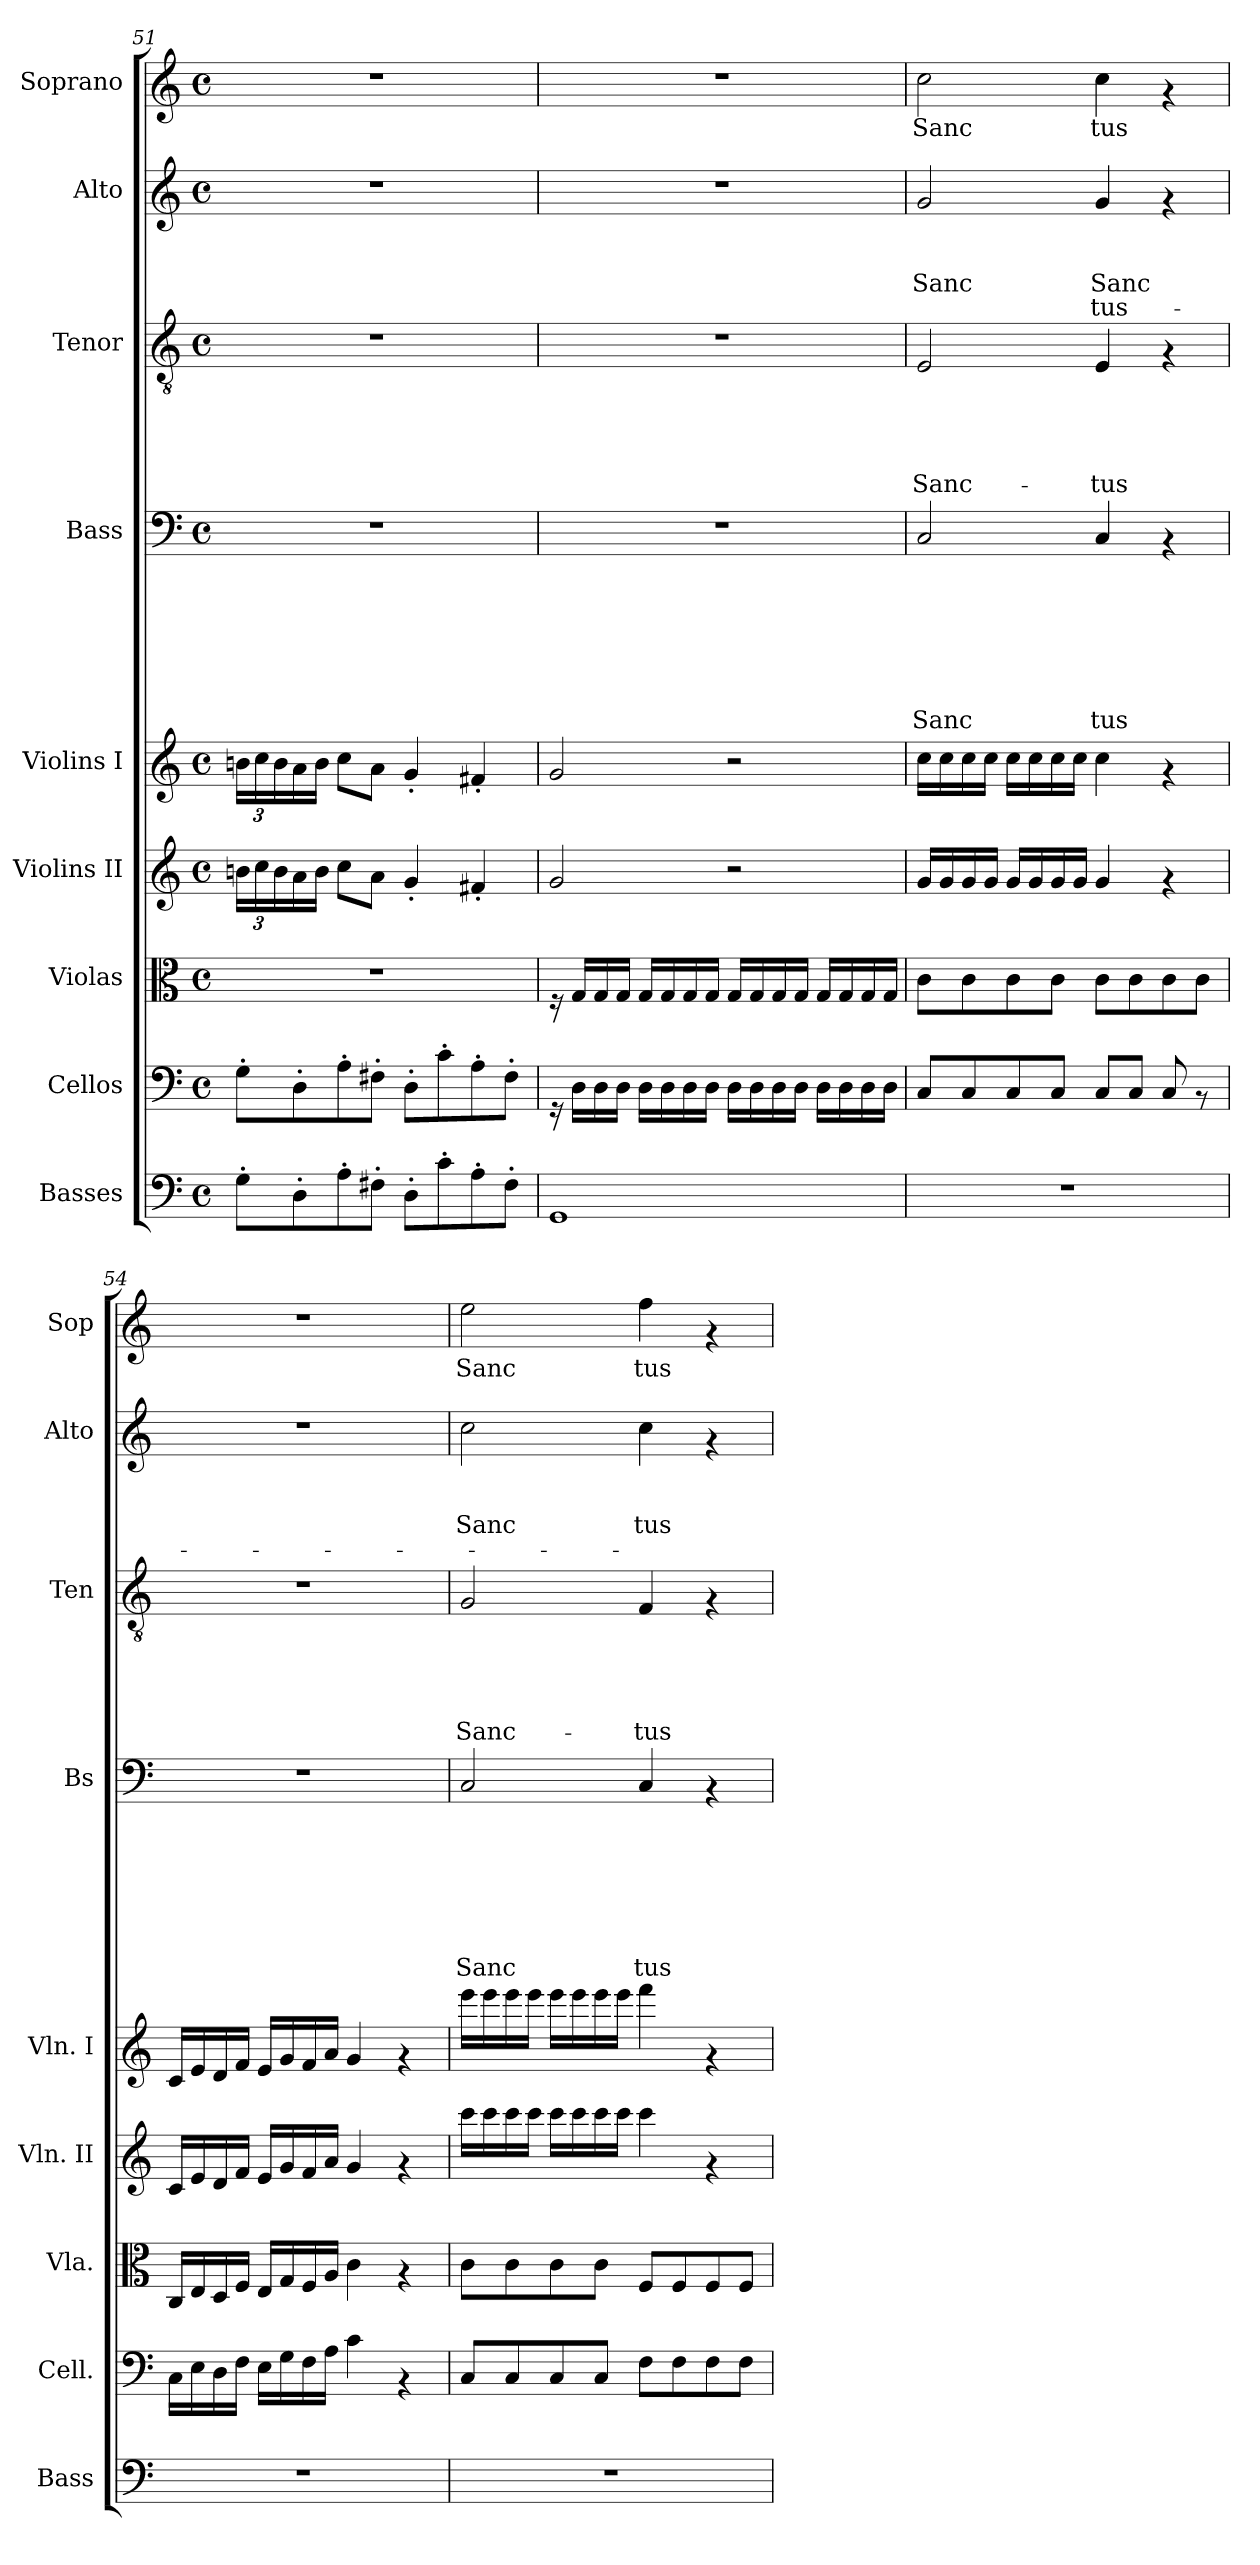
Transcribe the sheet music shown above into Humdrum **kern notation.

**kern	**kern	**kern	**kern	**kern	**kern	**text	**text	**text	**text	**text	**text	**text	**kern	**text	**text	**text	**text	**text	**kern	**text	**text	**text	**text	**kern	**text
*part9	*part8	*part7	*part6	*part5	*part4	*part4	*part4	*part4	*part4	*part4	*part4	*part4	*part3	*part3	*part3	*part3	*part3	*part3	*part2	*part2	*part2	*part2	*part2	*part1	*part1
*staff9	*staff8	*staff7	*staff6	*staff5	*staff4	*staff4	*staff4	*staff4	*staff4	*staff4	*staff4	*staff4	*staff3	*staff3	*staff3	*staff3	*staff3	*staff3	*staff2	*staff2	*staff2	*staff2	*staff2	*staff1	*staff1
*I"Basses	*I"Cellos	*I"Violas	*I"Violins II	*I"Violins I	*I"Bass	*	*	*	*	*	*	*	*I"Tenor	*	*	*	*	*	*I"Alto	*	*	*	*	*I"Soprano	*
*I'Bass	*I'Cell.	*I'Vla.	*I'Vln. II	*I'Vln. I	*I'Bs	*	*	*	*	*	*	*	*I'Ten	*	*	*	*	*	*I'Alto	*	*	*	*	*I'Sop	*
*clefF4	*clefF4	*clefC3	*clefG2	*clefG2	*clefF4	*	*	*	*	*	*	*	*clefGv2	*	*	*	*	*	*clefG2	*	*	*	*	*clefG2	*
*ITrd7c12	*	*	*	*	*	*	*	*	*	*	*	*	*	*	*	*	*	*	*	*	*	*	*	*	*
*k[]	*k[]	*k[]	*k[]	*k[]	*k[]	*	*	*	*	*	*	*	*k[]	*	*	*	*	*	*k[]	*	*	*	*	*k[]	*
*C:	*C:	*C:	*C:	*C:	*C:	*	*	*	*	*	*	*	*C:	*	*	*	*	*	*C:	*	*	*	*	*C:	*
*M4/4	*M4/4	*M4/4	*M4/4	*M4/4	*M4/4	*	*	*	*	*	*	*	*M4/4	*	*	*	*	*	*M4/4	*	*	*	*	*M4/4	*
*met(c)	*met(c)	*met(c)	*met(c)	*met(c)	*met(c)	*	*	*	*	*	*	*	*met(c)	*	*	*	*	*	*met(c)	*	*	*	*	*met(c)	*
*	*	*	*Xbrackettup	*Xbrackettup	*	*	*	*	*	*	*	*	*	*	*	*	*	*	*	*	*	*	*	*	*
=51	=51	=51	=51	=51	=51	=51	=51	=51	=51	=51	=51	=51	=51	=51	=51	=51	=51	=51	=51	=51	=51	=51	=51	=51	=51
8GG'>\L	8G'>\L	1r	24bn\LL	24bn\LL	1r	.	.	.	.	.	.	.	1r	.	.	.	.	.	1r	.	.	.	.	1r	.
.	.	.	24cc\	24cc\	.	.	.	.	.	.	.	.	.	.	.	.	.	.	.	.	.	.	.	.	.
.	.	.	24b\	24b\	.	.	.	.	.	.	.	.	.	.	.	.	.	.	.	.	.	.	.	.	.
8DD'>\	8D'>\	.	16a\	16a\	.	.	.	.	.	.	.	.	.	.	.	.	.	.	.	.	.	.	.	.	.
.	.	.	16b\JJ	16b\JJ	.	.	.	.	.	.	.	.	.	.	.	.	.	.	.	.	.	.	.	.	.
8AA'>\	8A'>\	.	8cc\L	8cc\L	.	.	.	.	.	.	.	.	.	.	.	.	.	.	.	.	.	.	.	.	.
8FF#X'>\J	8F#X'>\J	.	8a\J	8a\J	.	.	.	.	.	.	.	.	.	.	.	.	.	.	.	.	.	.	.	.	.
8DD'>\L	8D'>\L	.	4g'</	4g'</	.	.	.	.	.	.	.	.	.	.	.	.	.	.	.	.	.	.	.	.	.
8C'>\	8c'>\	.	.	.	.	.	.	.	.	.	.	.	.	.	.	.	.	.	.	.	.	.	.	.	.
8AA'>\	8A'>\	.	4f#X'</	4f#X'</	.	.	.	.	.	.	.	.	.	.	.	.	.	.	.	.	.	.	.	.	.
8FF#'>\J	8F#'>\J	.	.	.	.	.	.	.	.	.	.	.	.	.	.	.	.	.	.	.	.	.	.	.	.
!!LO:PB:g=z
=52	=52	=52	=52	=52	=52	=52	=52	=52	=52	=52	=52	=52	=52	=52	=52	=52	=52	=52	=52	=52	=52	=52	=52	=52	=52
1GGG	16rGG	16rF	2g/	2g/	1r	.	.	.	.	.	.	.	1r	.	.	.	.	.	1r	.	.	.	.	1r	.
.	16D\LL	16G/LL	.	.	.	.	.	.	.	.	.	.	.	.	.	.	.	.	.	.	.	.	.	.	.
.	16D\	16G/	.	.	.	.	.	.	.	.	.	.	.	.	.	.	.	.	.	.	.	.	.	.	.
.	16D\JJ	16G/JJ	.	.	.	.	.	.	.	.	.	.	.	.	.	.	.	.	.	.	.	.	.	.	.
.	16D\LL	16G/LL	.	.	.	.	.	.	.	.	.	.	.	.	.	.	.	.	.	.	.	.	.	.	.
.	16D\	16G/	.	.	.	.	.	.	.	.	.	.	.	.	.	.	.	.	.	.	.	.	.	.	.
.	16D\	16G/	.	.	.	.	.	.	.	.	.	.	.	.	.	.	.	.	.	.	.	.	.	.	.
.	16D\JJ	16G/JJ	.	.	.	.	.	.	.	.	.	.	.	.	.	.	.	.	.	.	.	.	.	.	.
.	16D\LL	16G/LL	2r	2r	.	.	.	.	.	.	.	.	.	.	.	.	.	.	.	.	.	.	.	.	.
.	16D\	16G/	.	.	.	.	.	.	.	.	.	.	.	.	.	.	.	.	.	.	.	.	.	.	.
.	16D\	16G/	.	.	.	.	.	.	.	.	.	.	.	.	.	.	.	.	.	.	.	.	.	.	.
.	16D\JJ	16G/JJ	.	.	.	.	.	.	.	.	.	.	.	.	.	.	.	.	.	.	.	.	.	.	.
.	16D\LL	16G/LL	.	.	.	.	.	.	.	.	.	.	.	.	.	.	.	.	.	.	.	.	.	.	.
.	16D\	16G/	.	.	.	.	.	.	.	.	.	.	.	.	.	.	.	.	.	.	.	.	.	.	.
.	16D\	16G/	.	.	.	.	.	.	.	.	.	.	.	.	.	.	.	.	.	.	.	.	.	.	.
.	16D\JJ	16G/JJ	.	.	.	.	.	.	.	.	.	.	.	.	.	.	.	.	.	.	.	.	.	.	.
=53	=53	=53	=53	=53	=53	=53	=53	=53	=53	=53	=53	=53	=53	=53	=53	=53	=53	=53	=53	=53	=53	=53	=53	=53	=53
!	!	!	!	!	!	!	!	!	!	!	!	!LO:LY:b	!	!	!	!	!	!LO:LY:b	!	!	!	!LO:LY:b	!	!	!LO:LY:b
1r	8C/L	8c\L	16g/LL	16cc\LL	2C/	.	.	.	.	.	.	Sanc	2E/	.	.	.	.	Sanc-	2g/	.	.	Sanc	.	2cc\	Sanc
.	.	.	16g/	16cc\	.	.	.	.	.	.	.	.	.	.	.	.	.	.	.	.	.	.	.	.	.
.	8C/	8c\	16g/	16cc\	.	.	.	.	.	.	.	.	.	.	.	.	.	.	.	.	.	.	.	.	.
.	.	.	16g/JJ	16cc\JJ	.	.	.	.	.	.	.	.	.	.	.	.	.	.	.	.	.	.	.	.	.
.	8C/	8c\	16g/LL	16cc\LL	.	.	.	.	.	.	.	.	.	.	.	.	.	.	.	.	.	.	.	.	.
.	.	.	16g/	16cc\	.	.	.	.	.	.	.	.	.	.	.	.	.	.	.	.	.	.	.	.	.
.	8C/J	8c\J	16g/	16cc\	.	.	.	.	.	.	.	.	.	.	.	.	.	.	.	.	.	.	.	.	.
.	.	.	16g/JJ	16cc\JJ	.	.	.	.	.	.	.	.	.	.	.	.	.	.	.	.	.	.	.	.	.
!	!	!	!	!	!	!	!	!	!	!	!	!LO:LY:b	!	!	!	!	!	!LO:LY:b	!	!	!	!LO:LY:b	!LO:LY:b	!	!LO:LY:b
.	8C/L	8c\L	4g/	4cc\	4C/	.	.	.	.	.	.	tus	4E/	.	.	.	.	-tus	4g/	.	.	Sanc	-tus-	4cc\	tus
.	8C/J	8c\	.	.	.	.	.	.	.	.	.	.	.	.	.	.	.	.	.	.	.	.	.	.	.
.	8C/	8c\	4rf	4rf	4rAA	.	.	.	.	.	.	.	4rF	.	.	.	.	.	4rf	.	.	.	.	4rf	.
.	8rAA	8c\J	.	.	.	.	.	.	.	.	.	.	.	.	.	.	.	.	.	.	.	.	.	.	.
=54	=54	=54	=54	=54	=54	=54	=54	=54	=54	=54	=54	=54	=54	=54	=54	=54	=54	=54	=54	=54	=54	=54	=54	=54	=54
1r	16C\LL	16C/LL	16c/LL	16c/LL	1r	.	.	.	.	.	.	.	1r	.	.	.	.	.	1r	.	.	.	.	1r	.
.	16E\	16E/	16e/	16e/	.	.	.	.	.	.	.	.	.	.	.	.	.	.	.	.	.	.	.	.	.
.	16D\	16D/	16d/	16d/	.	.	.	.	.	.	.	.	.	.	.	.	.	.	.	.	.	.	.	.	.
.	16F\JJ	16F/JJ	16f/JJ	16f/JJ	.	.	.	.	.	.	.	.	.	.	.	.	.	.	.	.	.	.	.	.	.
.	16E\LL	16E/LL	16e/LL	16e/LL	.	.	.	.	.	.	.	.	.	.	.	.	.	.	.	.	.	.	.	.	.
.	16G\	16G/	16g/	16g/	.	.	.	.	.	.	.	.	.	.	.	.	.	.	.	.	.	.	.	.	.
.	16F\	16F/	16f/	16f/	.	.	.	.	.	.	.	.	.	.	.	.	.	.	.	.	.	.	.	.	.
.	16A\JJ	16A/JJ	16a/JJ	16a/JJ	.	.	.	.	.	.	.	.	.	.	.	.	.	.	.	.	.	.	.	.	.
.	4c\	4c\	4g/	4g/	.	.	.	.	.	.	.	.	.	.	.	.	.	.	.	.	.	.	.	.	.
.	4rAA	4rG	4rf	4rf	.	.	.	.	.	.	.	.	.	.	.	.	.	.	.	.	.	.	.	.	.
!!LO:LB:g=z
=55	=55	=55	=55	=55	=55	=55	=55	=55	=55	=55	=55	=55	=55	=55	=55	=55	=55	=55	=55	=55	=55	=55	=55	=55	=55
!	!	!	!	!	!	!	!	!	!	!	!	!LO:LY:b	!	!	!	!	!	!LO:LY:b	!	!	!	!LO:LY:b	!	!	!LO:LY:b
1r	8C/L	8c\L	16ccc\LL	16eee\LL	2C/	.	.	.	.	.	.	Sanc	2G/	.	.	.	.	Sanc-	2cc\	.	.	Sanc	.	2ee\	Sanc
.	.	.	16ccc\	16eee\	.	.	.	.	.	.	.	.	.	.	.	.	.	.	.	.	.	.	.	.	.
.	8C/	8c\	16ccc\	16eee\	.	.	.	.	.	.	.	.	.	.	.	.	.	.	.	.	.	.	.	.	.
.	.	.	16ccc\JJ	16eee\JJ	.	.	.	.	.	.	.	.	.	.	.	.	.	.	.	.	.	.	.	.	.
.	8C/	8c\	16ccc\LL	16eee\LL	.	.	.	.	.	.	.	.	.	.	.	.	.	.	.	.	.	.	.	.	.
.	.	.	16ccc\	16eee\	.	.	.	.	.	.	.	.	.	.	.	.	.	.	.	.	.	.	.	.	.
.	8C/J	8c\J	16ccc\	16eee\	.	.	.	.	.	.	.	.	.	.	.	.	.	.	.	.	.	.	.	.	.
.	.	.	16ccc\JJ	16eee\JJ	.	.	.	.	.	.	.	.	.	.	.	.	.	.	.	.	.	.	.	.	.
!	!	!	!	!	!	!	!	!	!	!	!	!LO:LY:b	!	!	!	!	!	!LO:LY:b	!	!	!	!LO:LY:b	!	!	!LO:LY:b
.	8F\L	8F/L	4ccc\	4fff\	4C/	.	.	.	.	.	.	tus	4F/	.	.	.	.	-tus	4cc\	.	.	tus	.	4ff\	tus
.	8F\	8F/	.	.	.	.	.	.	.	.	.	.	.	.	.	.	.	.	.	.	.	.	.	.	.
.	8F\	8F/	4rf	4rf	4rAA	.	.	.	.	.	.	.	4rF	.	.	.	.	.	4rf	.	.	.	.	4rf	.
.	8F\J	8F/J	.	.	.	.	.	.	.	.	.	.	.	.	.	.	.	.	.	.	.	.	.	.	.
=	=	=	=	=	=	=	=	=	=	=	=	=	=	=	=	=	=	=	=	=	=	=	=	=	=
*-	*-	*-	*-	*-	*-	*-	*-	*-	*-	*-	*-	*-	*-	*-	*-	*-	*-	*-	*-	*-	*-	*-	*-	*-	*-
